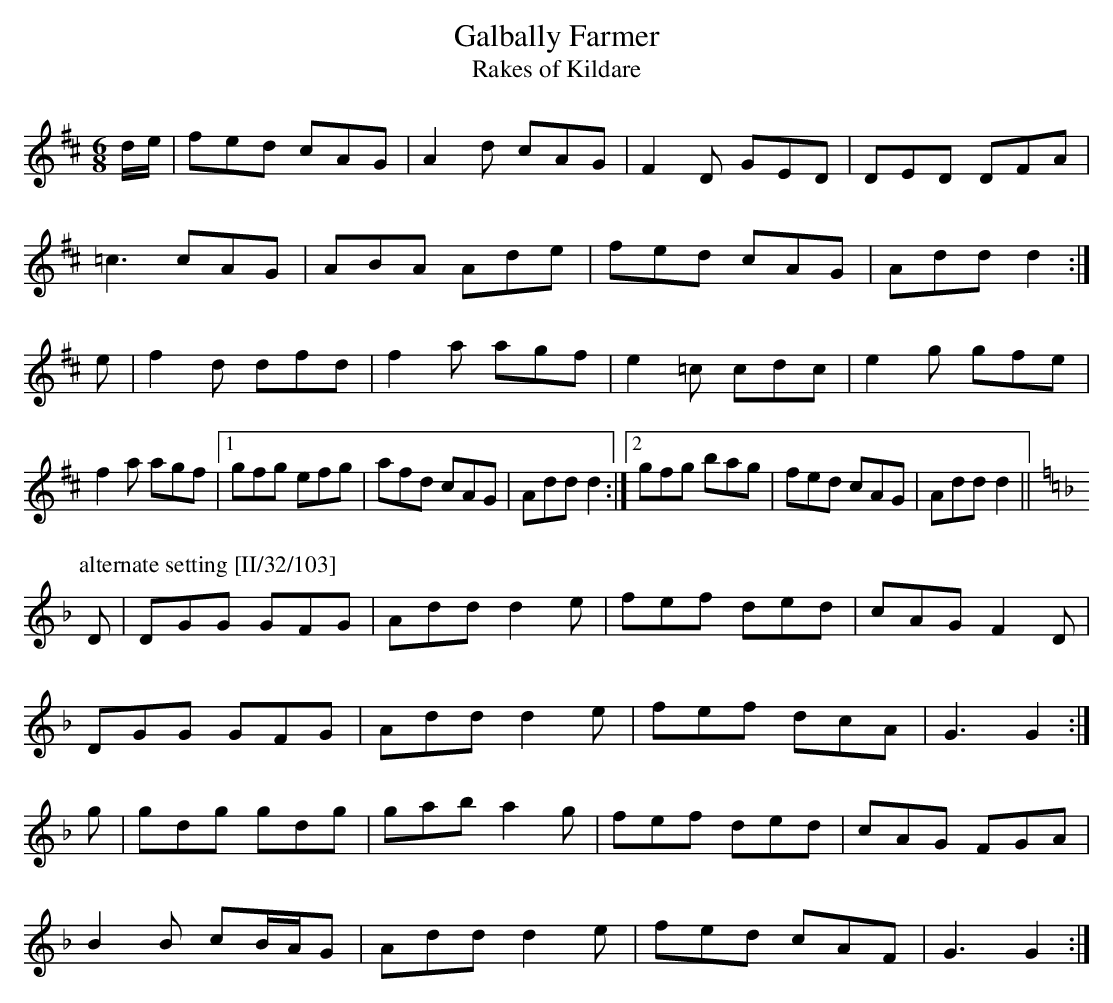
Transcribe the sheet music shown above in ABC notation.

X:1
T: Galbally Farmer
T: Rakes of Kildare
L: 1/8
M: 6/8
K: D
d/e/ | fed cAG | A2d cAG | F2D GED | DED DFA |
=c3 cAG | ABA Ade | fed cAG | Add d2 :|
e | f2d dfd | f2a agf | e2=c cdc | e2g gfe |
f2a agf |1 gfg efg | afd cAG | Add d2 :|2\
gfg bag | fed cAG | Add d2 ||
P: alternate setting [II/32/103]
K: Gdor
D | DGG GFG | Add d2e | fef ded | cAG F2D |
DGG GFG | Add d2e | fef dcA | G3 G2 :|
g | gdg gdg | gab a2g | fef ded | cAG FGA |
B2B cB/A/G | Add d2e | fed cAF | G3 G2 :|
